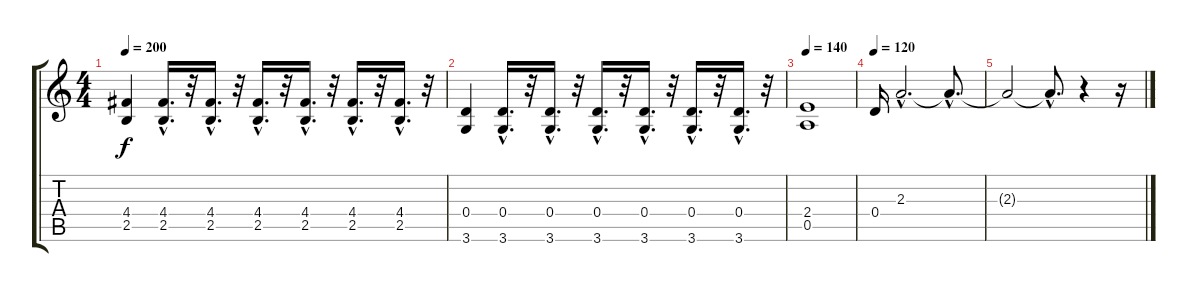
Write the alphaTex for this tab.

\track "" {instrument overdrivenguitar}
\staff {score tabs}
\tuning (E4 B3 G3 D3 A2 E2) {hide}
\ts (4 4)
\tempo 200
\clef g2
\ks c
(4.4 2.5).4{dy f} (4.4{hac} 2.5{hac}).16{d} r.32 (4.4{hac} 2.5{hac}).16{d} r.32 (4.4{hac} 2.5{hac}).16{d} r.32 (4.4{hac} 2.5{hac}).16{d} r.32 (4.4{hac} 2.5{hac}).16{d} r.32 (4.4{hac} 2.5{hac}).16{d} r.32 |
(0.4 3.6).4 (0.4{hac} 3.6{hac}).16{d} r.32 (0.4{hac} 3.6{hac}).16{d} r.32 (0.4{hac} 3.6{hac}).16{d} r.32 (0.4{hac} 3.6{hac}).16{d} r.32 (0.4{hac} 3.6{hac}).16{d} r.32 (0.4{hac} 3.6{hac}).16{d} r.32 |
\tempo 140
(2.4 0.5).1 |
\tempo 120
0.4.16 2.3{hac}.2{d} 2.3{hac t}.8{d} |
2.3{t}.2 2.3{hac t}.8{d} r.4 r.16
